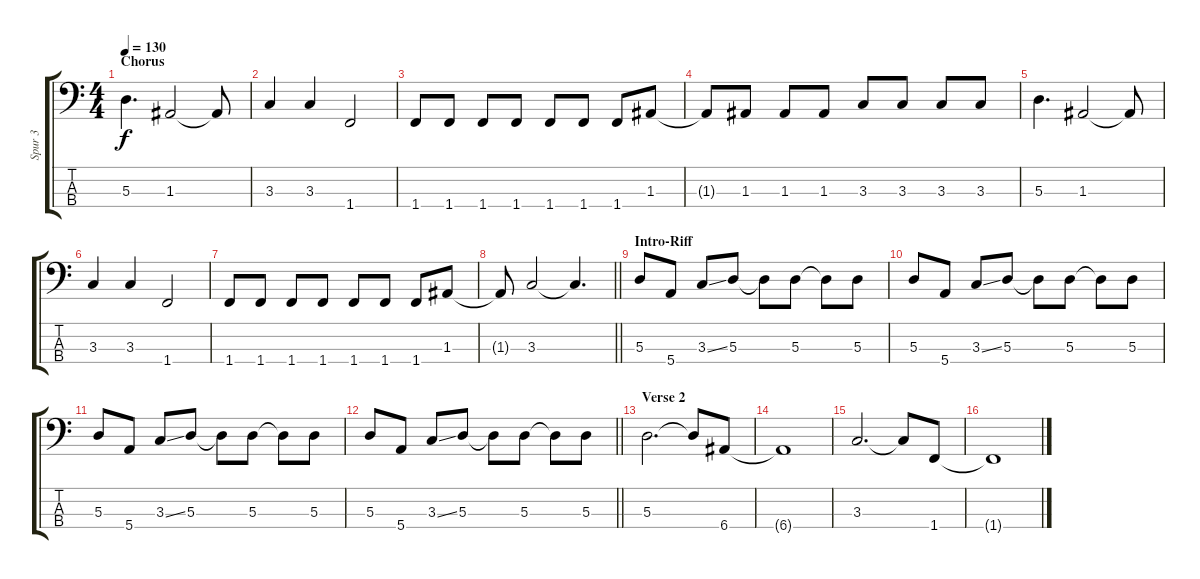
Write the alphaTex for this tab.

\track ("Spur 3" "Spur 3") {instrument electricbassfinger}
\staff {score tabs}
\tuning (G2 D2 A1 E1) {hide}
\ts (4 4)
\section ("" "Chorus")
\tempo 130
\clef f4
\ks c
5.3.4{d dy f} 1.3.2 1.3{t}.8 |
3.3.4 3.3.4 1.4.2 |
1.4.8 1.4.8 1.4.8 1.4.8 1.4.8 1.4.8 1.4.8 1.3.8 |
1.3{t}.8 1.3.8 1.3.8 1.3.8 3.3.8 3.3.8 3.3.8 3.3.8 |
5.3.4{d} 1.3.2 1.3{t}.8 |
3.3.4 3.3.4 1.4.2 |
1.4.8 1.4.8 1.4.8 1.4.8 1.4.8 1.4.8 1.4.8 1.3.8 |
\barLineRight lightlight
1.3{t}.8 3.3.2 3.3{t}.4{d} |
\section ("" "Intro-Riff")
5.3.8 5.4.8 3.3{ss}.8 5.3.8 5.3{t}.8 5.3.8 5.3{t}.8 5.3.8 |
5.3.8 5.4.8 3.3{ss}.8 5.3.8 5.3{t}.8 5.3.8 5.3{t}.8 5.3.8 |
5.3.8 5.4.8 3.3{ss}.8 5.3.8 5.3{t}.8 5.3.8 5.3{t}.8 5.3.8 |
\barLineRight lightlight
5.3.8 5.4.8 3.3{ss}.8 5.3.8 5.3{t}.8 5.3.8 5.3{t}.8 5.3.8 |
\section ("" "Verse 2")
5.3.2{d} 5.3{t}.8 6.4.8 |
6.4{t}.1 |
3.3.2{d} 3.3{t}.8 1.4.8 |
1.4{t}.1
